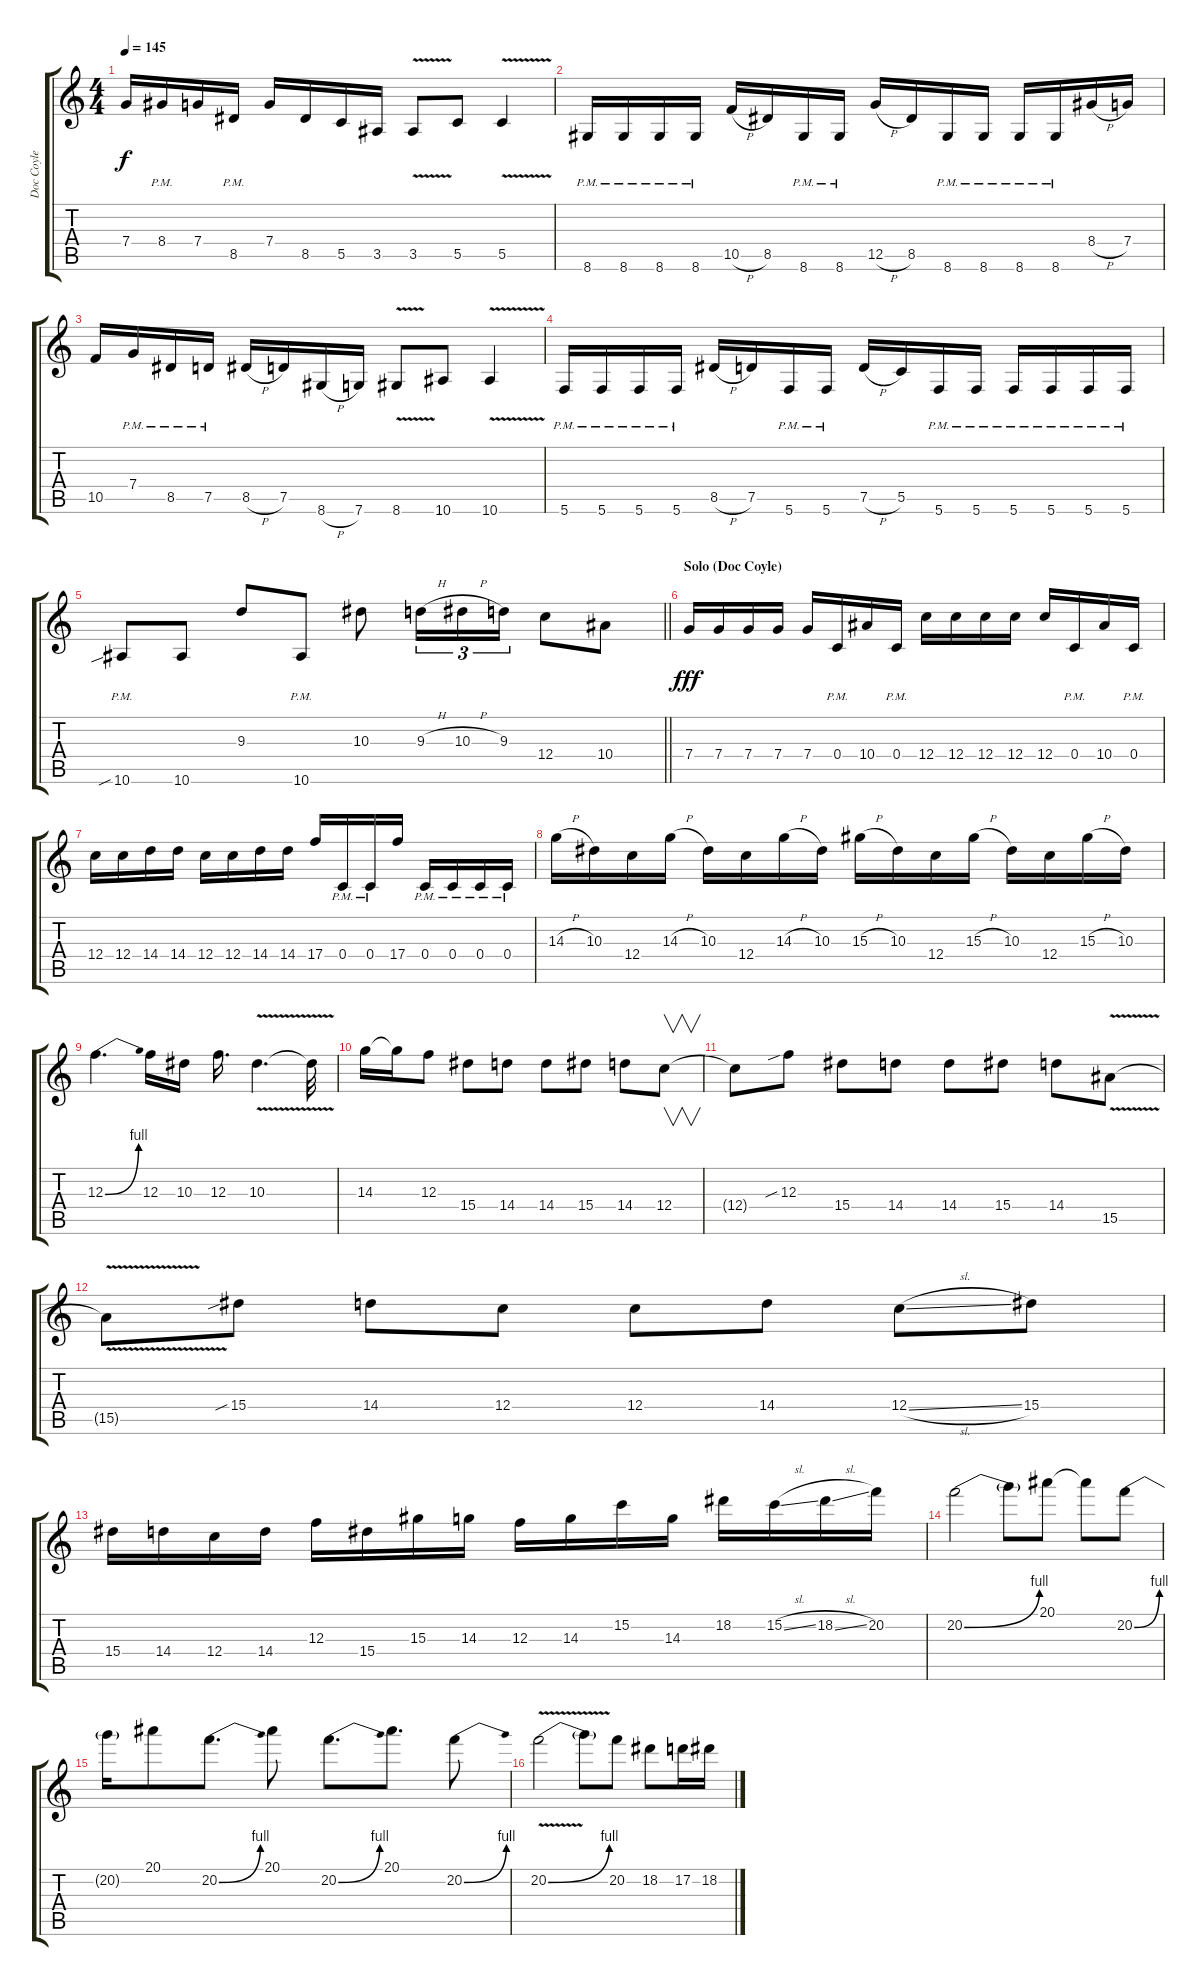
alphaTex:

\track ("Doc Coyle" "Doc Coyle") {instrument distortionguitar}
\staff {score tabs}
\tuning (D4 A3 F3 C3 G2 C2) {hide}
\ts (4 4)
\tempo 145
\clef g2
\ks c
7.4.16{dy f} 8.4{pm}.16 7.4.16 8.5{pm}.16 7.4.16 8.5.16 5.5.16 3.5.16 3.5{v}.8 5.5.8 5.5{v}.4 |
8.6{pm}.16 8.6{pm}.16 8.6{pm}.16 8.6{pm}.16 10.5{h}.16 8.5.16 8.6{pm}.16 8.6{pm}.16 12.5{h}.16 8.5.16 8.6{pm}.16 8.6{pm}.16 8.6{pm}.16 8.6{pm}.16 8.4{h}.16 7.4.16 |
10.5.16 7.4{pm}.16 8.5{pm}.16 7.5{pm}.16 8.5{h}.16 7.5.16 8.6{h}.16 7.6.16 8.6{v}.8 10.6.8 10.6{v}.4 |
5.6{pm}.16 5.6{pm}.16 5.6{pm}.16 5.6{pm}.16 8.5{h}.16 7.5.16 5.6{pm}.16 5.6{pm}.16 7.5{h}.16 5.5.16 5.6{pm}.16 5.6{pm}.16 5.6{pm}.16 5.6{pm}.16 5.6{pm}.16 5.6{pm}.16 |
\barLineRight lightlight
10.6{sib pm}.8 10.6.8 9.3.8 10.6{pm}.8 10.3.8 9.3{h}.16{tu (3 2)} 10.3{h}.16{tu (3 2)} 9.3.16{tu (3 2)} 12.4.8 10.4.8 |
\section ("" "Solo (Doc Coyle)")
7.4.16{dy fff volume 16 balance 8} 7.4.16 7.4.16 7.4.16 7.4.16 0.4{pm}.16 10.4.16 0.4{pm}.16 12.4.16 12.4.16 12.4.16 12.4.16 12.4.16 0.4{pm}.16 10.4.16 0.4{pm}.16 |
12.4.16 12.4.16 14.4.16 14.4.16 12.4.16 12.4.16 14.4.16 14.4.16 17.4.16 0.4{pm}.16 0.4{pm}.16 17.4.16 0.4{pm}.16 0.4{pm}.16 0.4{pm}.16 0.4{pm}.16 |
14.3{h}.16 10.3.16 12.4.16 14.3{h}.16 10.3.16 12.4.16 14.3{h}.16 10.3.16 15.3{h}.16 10.3.16 12.4.16 15.3{h}.16 10.3.16 12.4.16 15.3{h}.16 10.3.16 |
12.3{be (bend 0 0 60 4)}.4{d} 12.3.16 10.3.16 12.3.16{d} 10.3{v}.4{d} 10.3{t}.32 |
14.3.16 14.3{t}.16 12.3.8 15.4.8 14.4.8 14.4.8 15.4.8 14.4.8 12.4.8{v} |
12.4{t}.8 12.3{sib}.8 15.4.8 14.4.8 14.4.8 15.4.8 14.4.8 15.5{v}.8 |
15.5{t}.8 15.4{sib}.8 14.4.8 12.4.8 12.4.8 14.4.8 12.4{sl}.8 15.4.8 |
15.4.16 14.4.16 12.4.16 14.4.16 12.3.16 15.4.16 15.3.16 14.3.16 12.3.16 14.3.16 15.2.16 14.3.16 18.2.16 15.2{sl}.16 18.2{sl}.16 20.2.16 |
20.2{be (bend 0 0 60 4)}.2 20.2{t}.8 20.1.8 20.1{t}.8 20.2{be (bend 0 0 60 4)}.8 |
20.2{t}.16 20.1.8 20.2{be (bend 0 0 60 4)}.8{d} 20.1.8 20.2{be (bend 0 0 60 4)}.8{d} 20.1.8{d} 20.2{be (bend 0 0 60 4)}.8 |
20.2{be (bend 0 0 60 4) v}.2 20.2{t}.8 20.2.8 18.2.8 17.2.16 18.2.16
